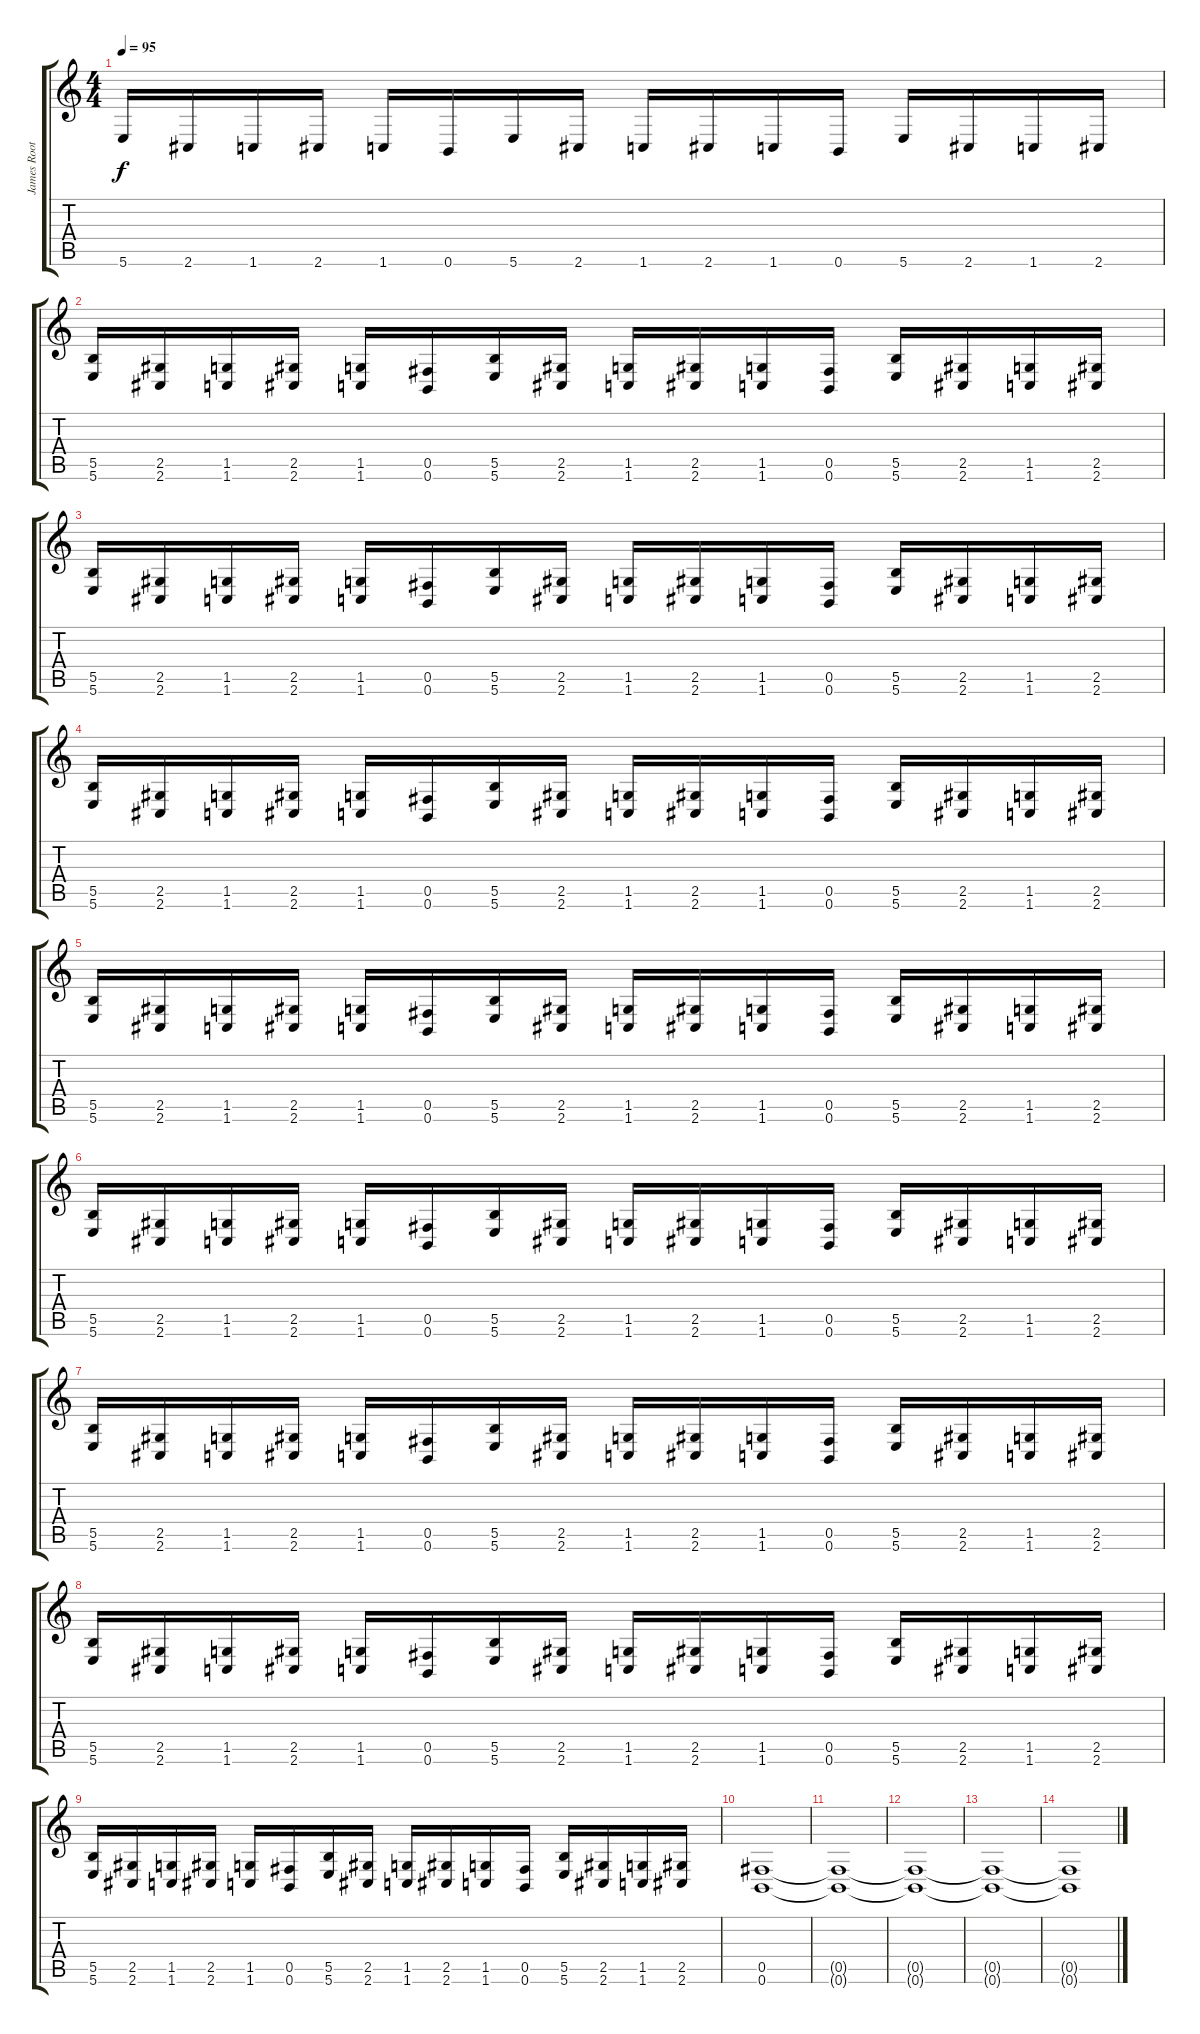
\track ("James Root" "James Root") {instrument distortionguitar}
\staff {score tabs}
\tuning (Db4 Ab3 E3 B2 Gb2 B1) {hide}
\ts (4 4)
\tempo 95
\clef g2
\ks c
5.6.16{dy f} 2.6.16 1.6.16 2.6.16 1.6.16 0.6.16 5.6.16 2.6.16 1.6.16 2.6.16 1.6.16 0.6.16 5.6.16 2.6.16 1.6.16 2.6.16 |
(5.5 5.6).16 (2.5 2.6).16 (1.5 1.6).16 (2.5 2.6).16 (1.5 1.6).16 (0.5 0.6).16 (5.5 5.6).16 (2.5 2.6).16 (1.5 1.6).16 (2.5 2.6).16 (1.5 1.6).16 (0.5 0.6).16 (5.5 5.6).16 (2.5 2.6).16 (1.5 1.6).16 (2.5 2.6).16 |
(5.5 5.6).16 (2.5 2.6).16 (1.5 1.6).16 (2.5 2.6).16 (1.5 1.6).16 (0.5 0.6).16 (5.5 5.6).16 (2.5 2.6).16 (1.5 1.6).16 (2.5 2.6).16 (1.5 1.6).16 (0.5 0.6).16 (5.5 5.6).16 (2.5 2.6).16 (1.5 1.6).16 (2.5 2.6).16 |
(5.5 5.6).16 (2.5 2.6).16 (1.5 1.6).16 (2.5 2.6).16 (1.5 1.6).16 (0.5 0.6).16 (5.5 5.6).16 (2.5 2.6).16 (1.5 1.6).16 (2.5 2.6).16 (1.5 1.6).16 (0.5 0.6).16 (5.5 5.6).16 (2.5 2.6).16 (1.5 1.6).16 (2.5 2.6).16 |
(5.5 5.6).16 (2.5 2.6).16 (1.5 1.6).16 (2.5 2.6).16 (1.5 1.6).16 (0.5 0.6).16 (5.5 5.6).16 (2.5 2.6).16 (1.5 1.6).16 (2.5 2.6).16 (1.5 1.6).16 (0.5 0.6).16 (5.5 5.6).16 (2.5 2.6).16 (1.5 1.6).16 (2.5 2.6).16 |
(5.5 5.6).16 (2.5 2.6).16 (1.5 1.6).16 (2.5 2.6).16 (1.5 1.6).16 (0.5 0.6).16 (5.5 5.6).16 (2.5 2.6).16 (1.5 1.6).16 (2.5 2.6).16 (1.5 1.6).16 (0.5 0.6).16 (5.5 5.6).16 (2.5 2.6).16 (1.5 1.6).16 (2.5 2.6).16 |
(5.5 5.6).16 (2.5 2.6).16 (1.5 1.6).16 (2.5 2.6).16 (1.5 1.6).16 (0.5 0.6).16 (5.5 5.6).16 (2.5 2.6).16 (1.5 1.6).16 (2.5 2.6).16 (1.5 1.6).16 (0.5 0.6).16 (5.5 5.6).16 (2.5 2.6).16 (1.5 1.6).16 (2.5 2.6).16 |
(5.5 5.6).16 (2.5 2.6).16 (1.5 1.6).16 (2.5 2.6).16 (1.5 1.6).16 (0.5 0.6).16 (5.5 5.6).16 (2.5 2.6).16 (1.5 1.6).16 (2.5 2.6).16 (1.5 1.6).16 (0.5 0.6).16 (5.5 5.6).16 (2.5 2.6).16 (1.5 1.6).16 (2.5 2.6).16 |
(5.5 5.6).16 (2.5 2.6).16 (1.5 1.6).16 (2.5 2.6).16 (1.5 1.6).16 (0.5 0.6).16 (5.5 5.6).16 (2.5 2.6).16 (1.5 1.6).16 (2.5 2.6).16 (1.5 1.6).16 (0.5 0.6).16 (5.5 5.6).16 (2.5 2.6).16 (1.5 1.6).16 (2.5 2.6).16 |
(0.5 0.6).1 |
(0.5{t} 0.6{t}).1 |
(0.5{t} 0.6{t}).1 |
(0.5{t} 0.6{t}).1 |
(0.5{t} 0.6{t}).1
